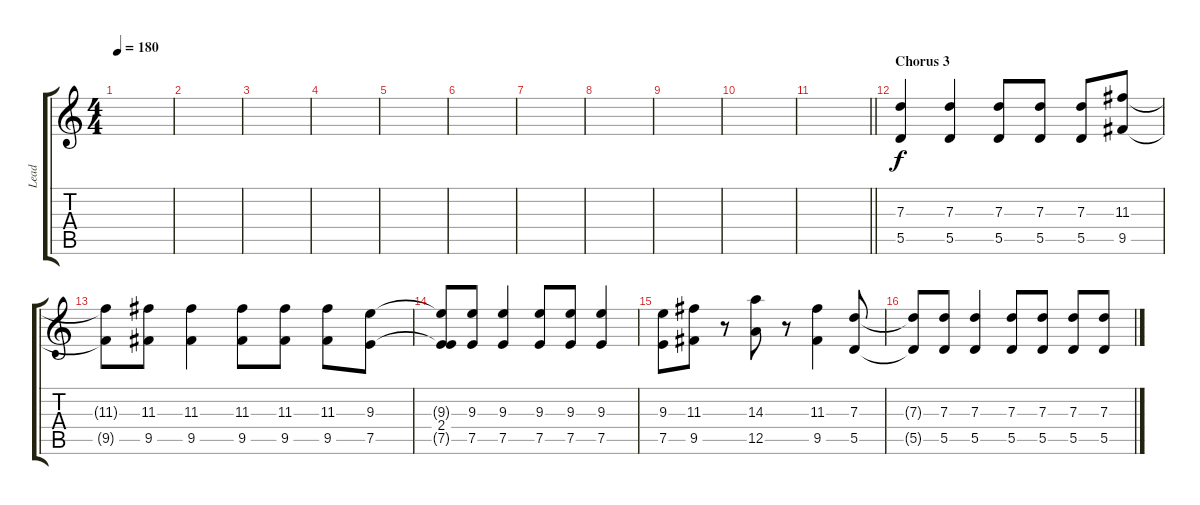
\track ("Lead" "Lead") {instrument distortionguitar}
\staff {score tabs}
\tuning (E4 B3 G3 D3 A2 D2) {hide}
\ts (4 4)
\tempo 180
\clef g2
\ks c
|
|
|
|
|
|
|
|
|
|
\barLineRight lightlight
|
\section ("" "Chorus 3")
(7.3 5.5).4 (7.3 5.5).4 (7.3 5.5).8 (7.3 5.5).8 (7.3 5.5).8 (11.3 9.5).8 |
(11.3{t} 9.5{t}).8 (11.3 9.5).8 (11.3 9.5).4 (11.3 9.5).8 (11.3 9.5).8 (11.3 9.5).8 (9.3 7.5).8 |
(9.3{t} 2.4 7.5{t}).8 (9.3 7.5).8 (9.3 7.5).4 (9.3 7.5).8 (9.3 7.5).8 (9.3 7.5).4 |
(9.3 7.5).8 (11.3 9.5).8 r.8 (14.3 12.5).8 r.8 (11.3 9.5).4 (7.3 5.5).8 |
(7.3{t} 5.5{t}).8 (7.3 5.5).8 (7.3 5.5).4 (7.3 5.5).8 (7.3 5.5).8 (7.3 5.5).8 (7.3 5.5).8
